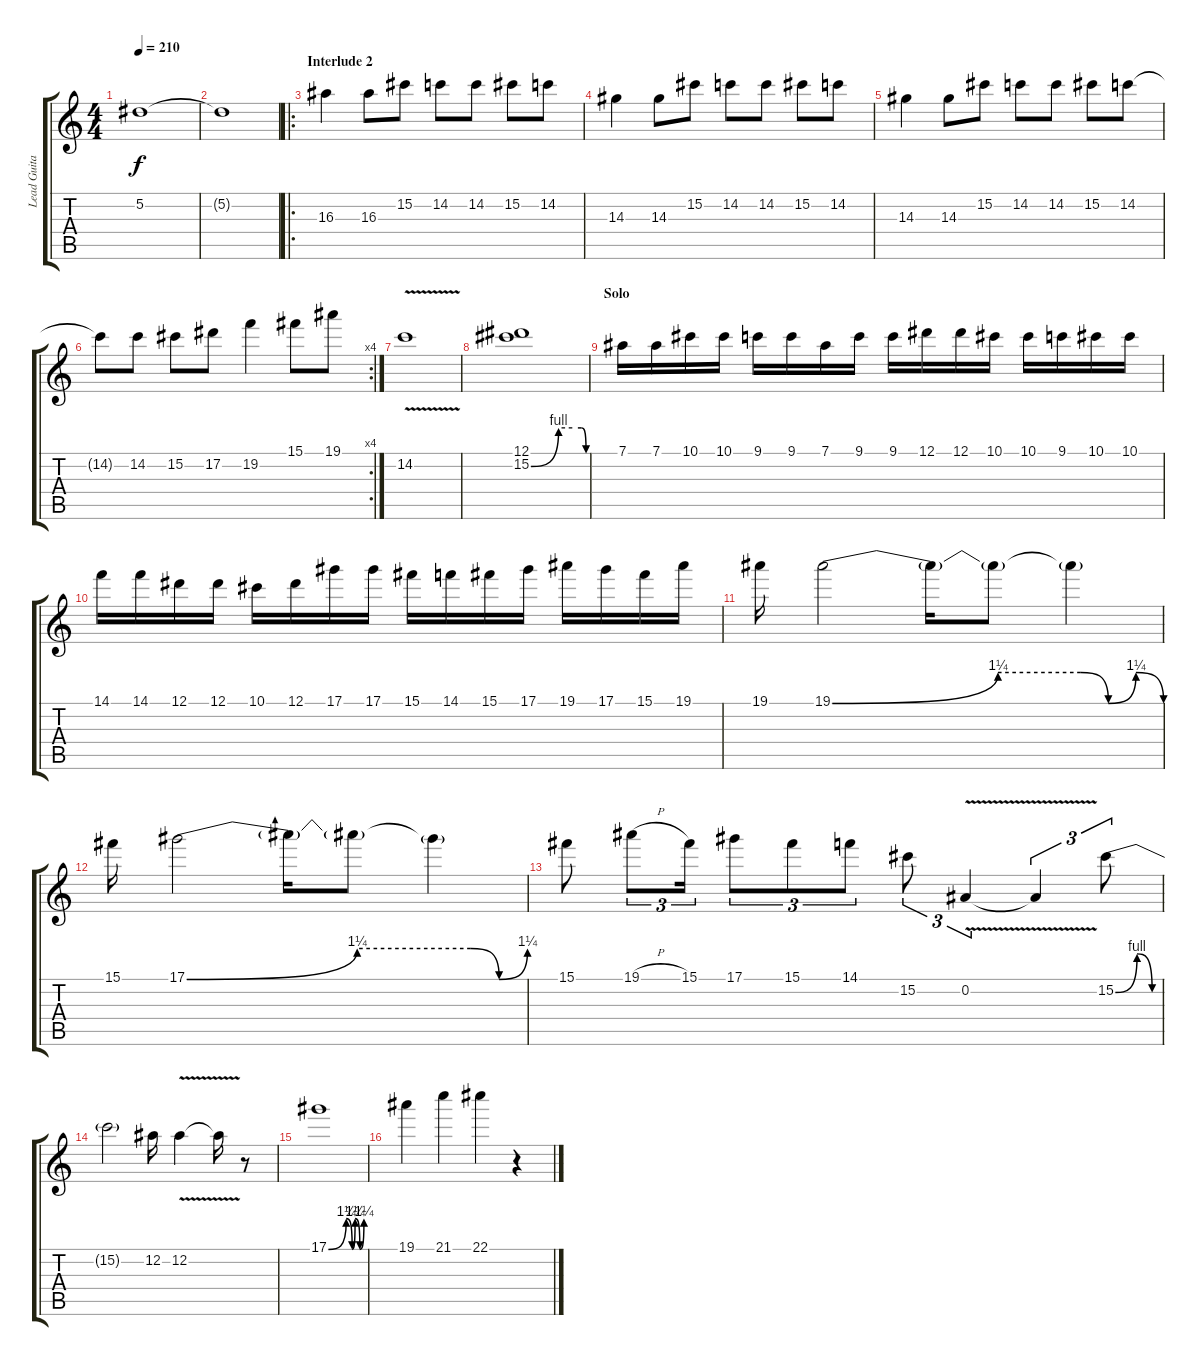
\track ("Lead Guitar" "Lead Guita") {instrument distortionguitar}
\staff {score tabs}
\tuning (Eb4 Bb3 Gb3 Db3 Ab2 Eb2) {hide}
\ts (4 4)
\tempo 210
\clef g2
\ks c
5.2.1{dy f} |
5.2{t}.1 |
\ro
\section ("" "Interlude 2")
16.3.4 16.3.8 15.2.8 14.2.8 14.2.8 15.2.8 14.2.8 |
14.3.4 14.3.8 15.2.8 14.2.8 14.2.8 15.2.8 14.2.8 |
14.3.4 14.3.8 15.2.8 14.2.8 14.2.8 15.2.8 14.2.8 |
\rc 4
14.2{t}.8 14.2.8 15.2.8 17.2.8 19.2.4 15.1.8 19.1.8 |
14.2{v}.1 |
(12.1 15.2{be (custom 0 0 30 4 45 4 55 4 60 0)}).1 |
\section ("" "Solo")
7.1.16 7.1.16 10.1.16 10.1.16 9.1.16 9.1.16 7.1.16 9.1.16 9.1.16 12.1.16 12.1.16 10.1.16 10.1.16 9.1.16 10.1.16 10.1.16 |
14.1.16 14.1.16 12.1.16 12.1.16 10.1.16 12.1.16 17.1.16 17.1.16 15.1.16 14.1.16 15.1.16 17.1.16 19.1.16 17.1.16 15.1.16 19.1.16 |
19.1.16 19.1{be (custom 0 0 30 5 45 5 50 0 55 5 60 0)}.2 19.1{t}.16 19.1{t}.8 19.1{t}.4 |
15.1.16 17.1{be (custom 0 0 30 5 50 5 55 0 60 5)}.2 17.1{t}.16 17.1{t}.8 17.1{t}.4 |
15.1.8 19.1{h}.8{tu (3 2)} 15.1.16{tu (3 2)} 17.1.8{tu (3 2)} 15.1.8{tu (3 2)} 14.1.8{tu (3 2)} 15.2.8{tu (3 2)} 0.2{v}.4{tu (3 2)} 0.2{t}.4{tu (3 2)} 15.2{be (custom 0 0 30 4 51 0 60 0)}.8{tu (3 2)} |
15.2{t}.2 12.2.16 12.2{v}.4 12.2{t}.16 r.8 |
17.1{be (custom 0 0 30 5 40 0 45 5 53 0 60 5)}.1 |
19.1.4 21.1.4 22.1.4 r.4
